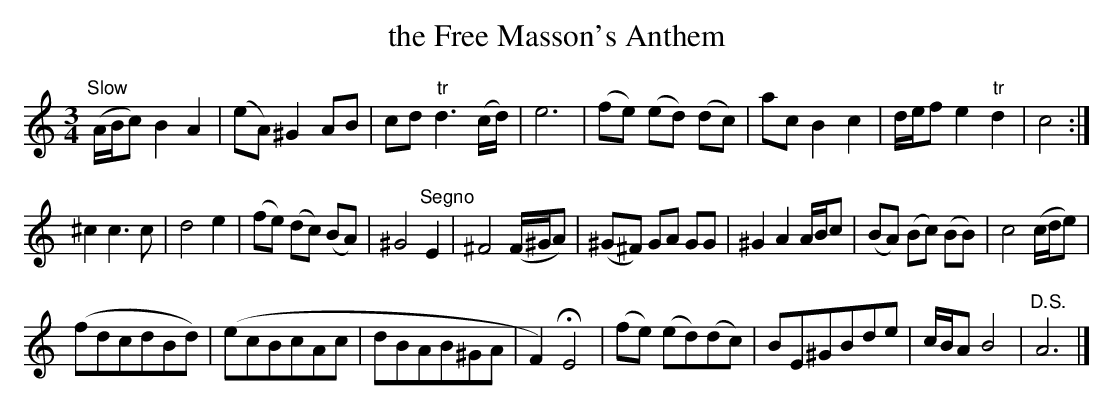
X:1
T:the Free Masson's Anthem
M:3/4
K:C major
"Slow"\
(A/B/c) B2 A2| (eA) ^G2AB| cd "tr"d3(c/d/)| e6|\
(fe) (ed) (dc)| ac B2c2| d/e/f e2 "tr"d2| c4:|
^c2 c3c| d4 e2| (fe) (dc) (BA)| ^G4 "Segno"E2|\
^F4 (F/^G/A)| (^G^F) GA GG| ^G2 A2 A/B/c| \
(BA) (Bc) (BB)| c4 (c/d/e)|
(fdcdBd)| (ecBcAc| dBAB^GA| F2) HE4|\
(fe )(ed)(dc)| BE^GBde| c/B/A B4| "D.S."A6 |]
